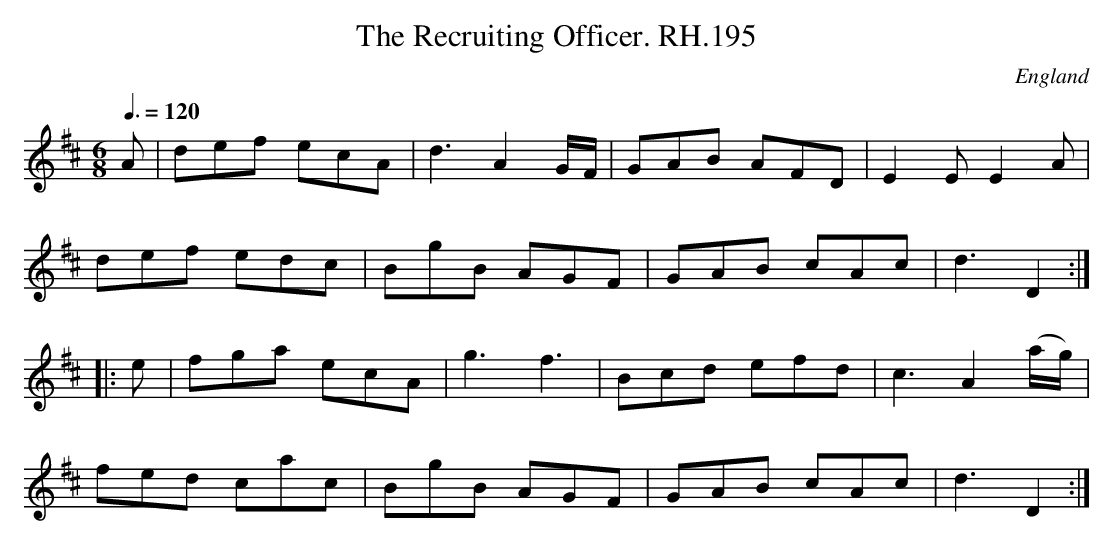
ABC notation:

X:1
T:Recruiting Officer. RH.195, The
O:England
M:6/8
L:1/8
Q:3/8=120
K:D
A|def ecA|d3 A2G/F/|GAB AFD|E2E E2A|
def edc|BgB AGF|GAB cAc|d3D2:|
|:e|fga ecA|g3 f3|Bcd efd|c3 A2(a/g/)|
fed cac|BgB AGF|GAB cAc|d3 D2:|
